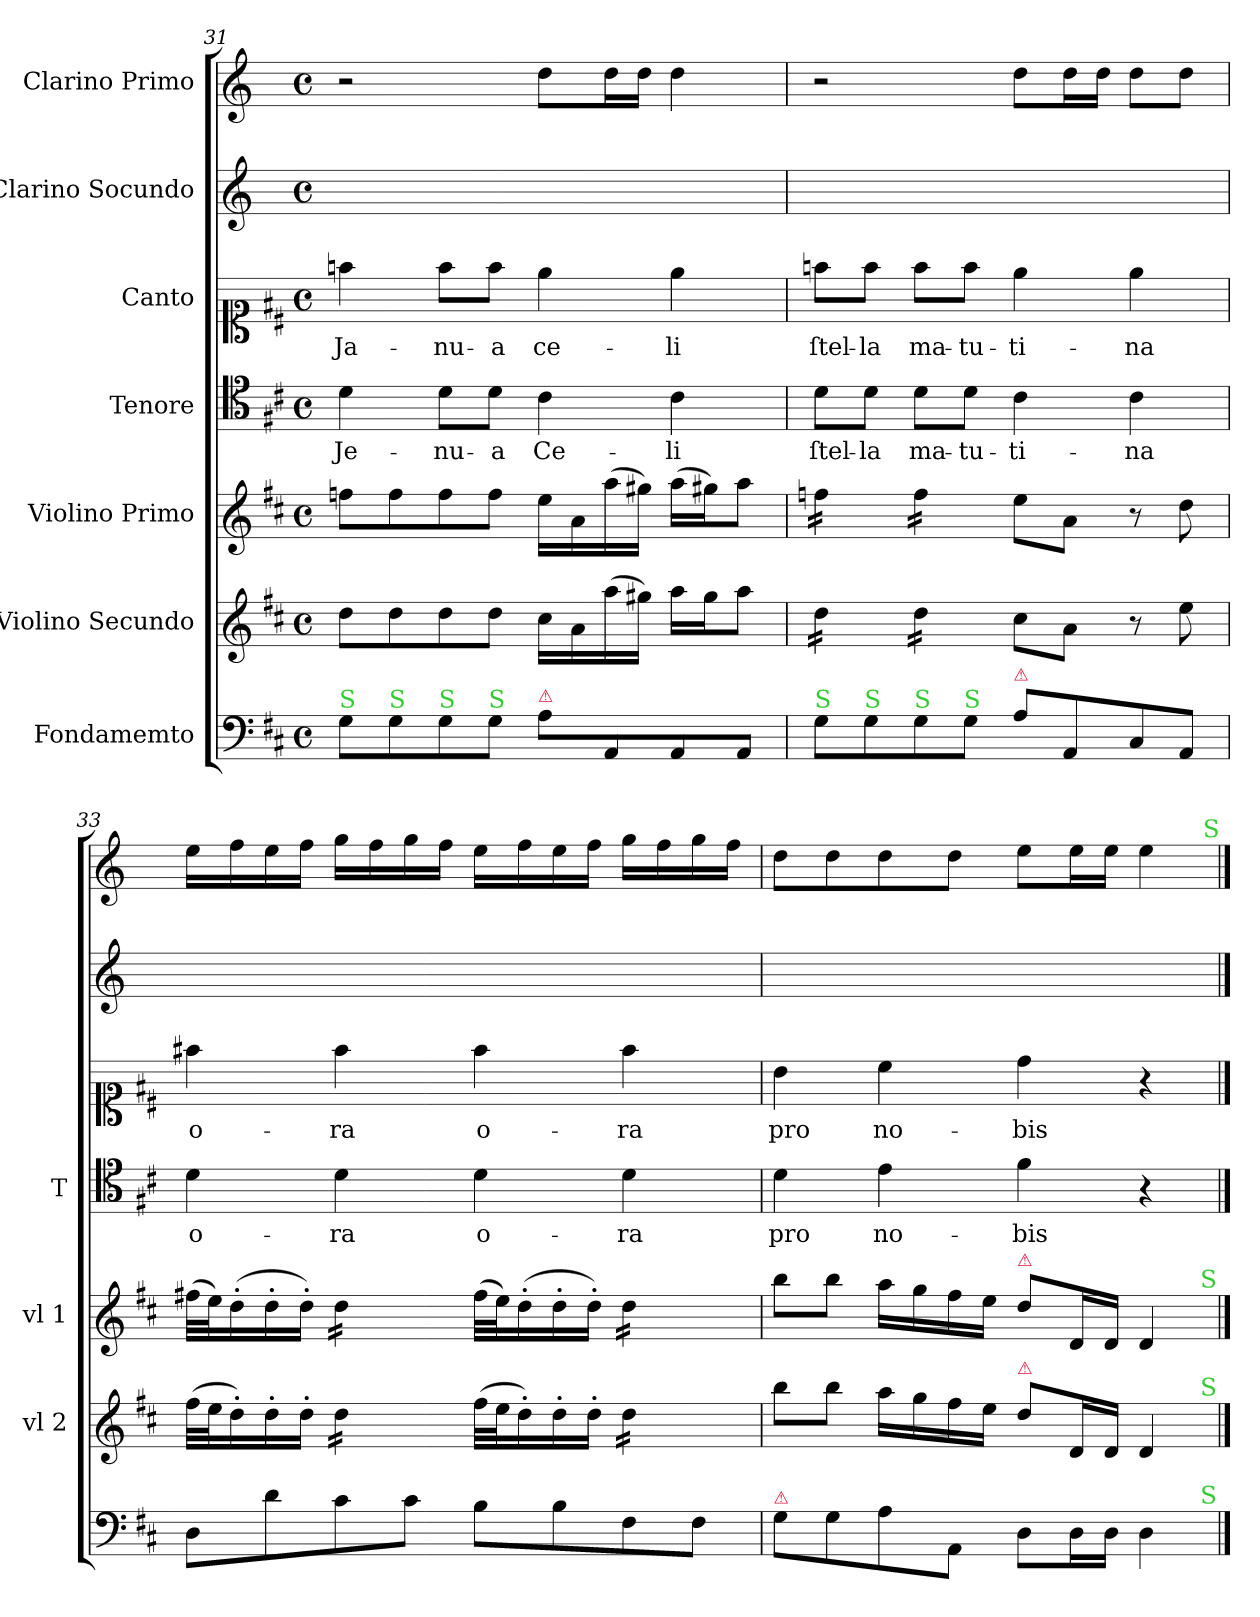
**kern	**kern	**kern	**kern	**text	**kern	**text	**kern	**kern
*part7	*part6	*part5	*part4	*part4	*part3	*part3	*part2	*part1
*staff7	*staff6	*staff5	*staff4	*staff4	*staff3	*staff3	*staff2	*staff1
*I"Fondamemto	*I"Violino Secundo	*I"Violino Primo	*I"Tenore	*	*I"Canto	*	*I"Clarino Socundo	*I"Clarino Primo
*	*I'vl 2	*I'vl 1	*I'T	*	*	*	*	*
*clefF4	*clefG2	*clefG2	*clefC4	*	*clefC1	*	*clefG2	*clefG2
*	*	*	*	*	*	*	*ITrd-1c-2	*ITrd-1c-2
*k[f#c#]	*k[f#c#]	*k[f#c#]	*k[f#c#]	*	*k[f#c#]	*	*k[f#c#]	*k[f#c#]
*M4/4	*M4/4	*M4/4	*M4/4	*	*M4/4	*	*M4/4	*M4/4
*met(c)	*met(c)	*met(c)	*met(c)	*	*met(c)	*	*met(c)	*met(c)
=31	=31	=31	=31	=31	=31	=31	=31	=31
!LO:TX:a:color=limegreen:t=S	!	!	!	!	!	!	!	!
8G\L	8dd\L	8ffn\L	4d\	Je-	4ffn\	Ja-	1ryy	2r
!LO:TX:a:color=limegreen:t=S	!	!	!	!	!	!	!	!
8G\	8dd\	8ff\	.	.	.	.	.	.
!LO:TX:a:color=limegreen:t=S	!	!	!	!	!	!	!	!
8G\	8dd\	8ff\	8d\L	-nu-	8ff\L	-nu-	.	.
!LO:TX:a:color=limegreen:t=S	!	!	!	!	!	!	!	!
8G\J	8dd\J	8ff\J	8d\J	-a	8ff\J	-a	.	.
!LO:TX:a:color=crimson:t=⚠	!	!	!	!	!	!	!	!
8A\L	16cc#\LL	16ee\LL	4c#\	Ce-	4ee\	ce-	.	8ee\L
.	16a\	16a\	.	.	.	.	.	.
8AA/	(>16aa\	(>16aa\	.	.	.	.	.	16ee\L
.	16gg#X\JJ)	16gg#X\JJ)	.	.	.	.	.	16ee\JJ
8AA/	16aa\LL	(>16aa\LL	4c#\	-li	4ee\	-li	.	4ee\
.	16gg#\J	16gg#X\J)	.	.	.	.	.	.
8AA/J	8aa\J	8aa\J	.	.	.	.	.	.
=32	=32	=32	=32	=32	=32	=32	=32	=32
!LO:TX:a:color=limegreen:t=S	!	!	!	!	!	!	!	!
*	*tremolo	*	*	*	*	*	*	*
*	*	*tremolo	*	*	*	*	*	*
8G\L	16dd\LL	16ffn\LL	8d\L	ſtel-	8ffn\L	ſtel-	1ryy	2r
.	16dd\	16ffn\	.	.	.	.	.	.
!LO:TX:a:color=limegreen:t=S	!	!	!	!	!	!	!	!
8G\	16dd\	16ffn\	8d\J	-la	8ff\J	-la	.	.
.	16dd\JJ	16ffn\JJ	.	.	.	.	.	.
!LO:TX:a:color=limegreen:t=S	!	!	!	!	!	!	!	!
8G\	16dd\LL	16ff\LL	8d\L	ma-	8ff\L	ma-	.	.
.	16dd\	16ff\	.	.	.	.	.	.
!LO:TX:a:color=limegreen:t=S	!	!	!	!	!	!	!	!
8G\J	16dd\	16ff\	8d\J	-tu-	8ff\J	-tu-	.	.
.	16dd\JJ	16ff\JJ	.	.	.	.	.	.
*	*	*Xtremolo	*	*	*	*	*	*
*	*Xtremolo	*	*	*	*	*	*	*
!LO:TX:a:color=crimson:t=⚠	!	!	!	!	!	!	!	!
8A\L	8cc#\L	8ee\L	4c#\	-ti-	4ee\	-ti-	.	8ee\L
8AA/	8a\J	8a\J	.	.	.	.	.	16ee\L
.	.	.	.	.	.	.	.	16ee\JJ
8C#/	8r	8r	4c#\	-na	4ee\	-na	.	8ee\L
8AA/J	8ee\	8dd\	.	.	.	.	.	8ee\J
=33	=33	=33	=33	=33	=33	=33	=33	=33
8D\L	(>32ff#\LLL	(>32ff#X\LLL	4d\	o-	4ff#X\	o-	1ryy	16ff#\LL
.	32ee\J	32ee\J)	.	.	.	.	.	.
.	16dd'>\)	(>16dd'>\	.	.	.	.	.	16gg\
8d\	16dd'>\	16dd'>\	.	.	.	.	.	16ff#\
.	16dd'>\JJ	16dd'>\JJ)	.	.	.	.	.	16gg\JJ
*	*tremolo	*	*	*	*	*	*	*
*	*	*tremolo	*	*	*	*	*	*
8c#\	16dd\LL	16dd\LL	4d\	-ra	4ff#\	-ra	.	16aa\LL
.	16dd\	16dd\	.	.	.	.	.	16gg\
8c#\J	16dd\	16dd\	.	.	.	.	.	16aa\
.	16dd\JJ	16dd\JJ	.	.	.	.	.	16gg\JJ
*	*	*Xtremolo	*	*	*	*	*	*
*	*Xtremolo	*	*	*	*	*	*	*
8B\L	(>32ff#\LLL	(>32ff#\LLL	4d\	o-	4ff#\	o-	.	16ff#\LL
.	32ee\J	32ee\J)	.	.	.	.	.	.
.	16dd'>\)	(>16dd'>\	.	.	.	.	.	16gg\
8B\	16dd'>\	16dd'>\	.	.	.	.	.	16ff#\
.	16dd'>\JJ	16dd'>\JJ)	.	.	.	.	.	16gg\JJ
*	*tremolo	*	*	*	*	*	*	*
*	*	*tremolo	*	*	*	*	*	*
8F#\	16dd\LL	16dd\LL	4d\	-ra	4ff#\	-ra	.	16aa\LL
.	16dd\	16dd\	.	.	.	.	.	16gg\
8F#\J	16dd\	16dd\	.	.	.	.	.	16aa\
.	16dd\JJ	16dd\JJ	.	.	.	.	.	16gg\JJ
*	*	*Xtremolo	*	*	*	*	*	*
*	*Xtremolo	*	*	*	*	*	*	*
=34	=34	=34	=34	=34	=34	=34	=34	=34
!LO:TX:a:color=crimson:t=⚠	!	!	!	!	!	!	!	!
8G\L	8bb\L	8bb\L	4d\	pro	4b\	pro	1ryy	8ee\L
8G\	8bb\J	8bb\J	.	.	.	.	.	8ee\
8A\	16aa\LL	16aa\LL	4e\	no-	4cc#\	no-	.	8ee\
.	16gg\	16gg\	.	.	.	.	.	.
8AA/J	16ff#\	16ff#\	.	.	.	.	.	8ee\J
.	16ee\JJ	16ee\JJ	.	.	.	.	.	.
!	!	!LO:TX:a:color=crimson:t=⚠	!	!	!	!	!	!
!	!LO:TX:a:color=crimson:t=⚠	!	!	!	!	!	!	!
8D\L	8dd\L	8dd\L	4f#\	-bis	4dd\	-bis	.	8ff#\L
16D\L	16d/L	16d/L	.	.	.	.	.	16ff#\L
16D\JJ	16d/JJ	16d/JJ	.	.	.	.	.	16ff#\JJ
4D\	4d/	4d/	4r	.	4r	.	.	4ff#\
!	!	!	!	!	!	!	!	!LO:TX:a:color=limegreen:t=S
!	!	!LO:TX:a:color=limegreen:t=S	!	!	!	!	!	!
!	!LO:TX:a:color=limegreen:t=S	!	!	!	!	!	!	!
!LO:TX:a:color=limegreen:t=S	!	!	!	!	!	!	!	!
==	==	==	==	==	==	==	==	==
*-	*-	*-	*-	*-	*-	*-	*-	*-
